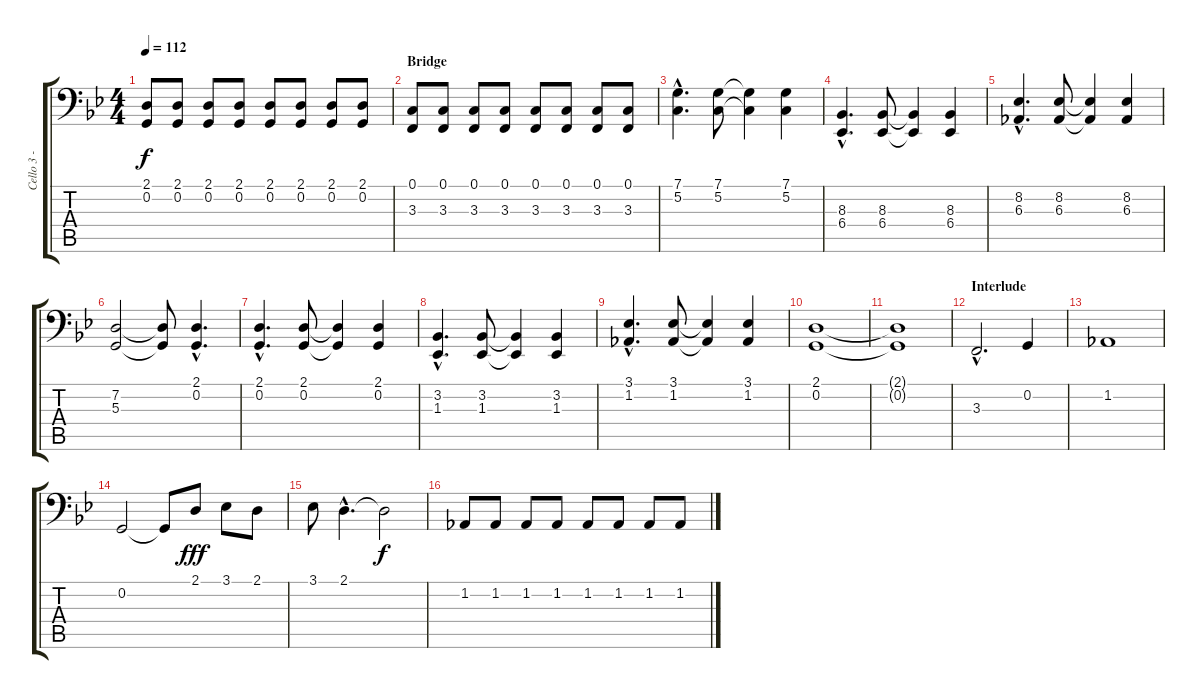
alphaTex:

\track ("Cello 3 - Paavo" "Cello 3 - ") {instrument cello}
\staff {score tabs}
\tuning (C3 G2 D2 A1 E1 B0) {hide}
\ts (4 4)
\tempo 112
\clef f4
\ks bb
(2.1 0.2).8{dy f} (2.1 0.2).8 (2.1 0.2).8 (2.1 0.2).8 (2.1 0.2).8 (2.1 0.2).8 (2.1 0.2).8 (2.1 0.2).8 |
\section ("" "Bridge")
(0.1 3.3).8 (0.1 3.3).8 (0.1 3.3).8 (0.1 3.3).8 (0.1 3.3).8 (0.1 3.3).8 (0.1 3.3).8 (0.1 3.3).8 |
(7.1{hac} 5.2{hac}).4{d} (7.1 5.2).8 (7.1{t} 5.2{t}).4 (7.1 5.2).4 |
(8.3{hac} 6.4{hac}).4{d} (8.3 6.4).8 (8.3{t} 6.4{t}).4 (8.3 6.4).4 |
(8.2{hac} 6.3{hac}).4{d} (8.2 6.3).8 (8.2{t} 6.3{t}).4 (8.2 6.3).4 |
(7.2 5.3).2 (7.2{t} 5.3{t}).8 (2.1{hac} 0.2{hac}).4{d} |
(2.1{hac} 0.2{hac}).4{d} (2.1 0.2).8 (2.1{t} 0.2{t}).4 (2.1 0.2).4 |
(3.2{hac} 1.3{hac}).4{d} (3.2 1.3).8 (3.2{t} 1.3{t}).4 (3.2 1.3).4 |
(3.1{hac} 1.2{hac}).4{d} (3.1 1.2).8 (3.1{t} 1.2{t}).4 (3.1 1.2).4 |
(2.1 0.2).1 |
(2.1{t} 0.2{t}).1 |
\section ("" "Interlude")
3.3{hac}.2{d} 0.2.4 |
1.2.1 |
0.2.2 0.2{t}.8 2.1.8{dy fff} 3.1.8 2.1.8 |
3.1.8 2.1{hac}.4{d} 2.1{t}.2{dy f} |
1.2.8 1.2.8 1.2.8 1.2.8 1.2.8 1.2.8 1.2.8 1.2.8
